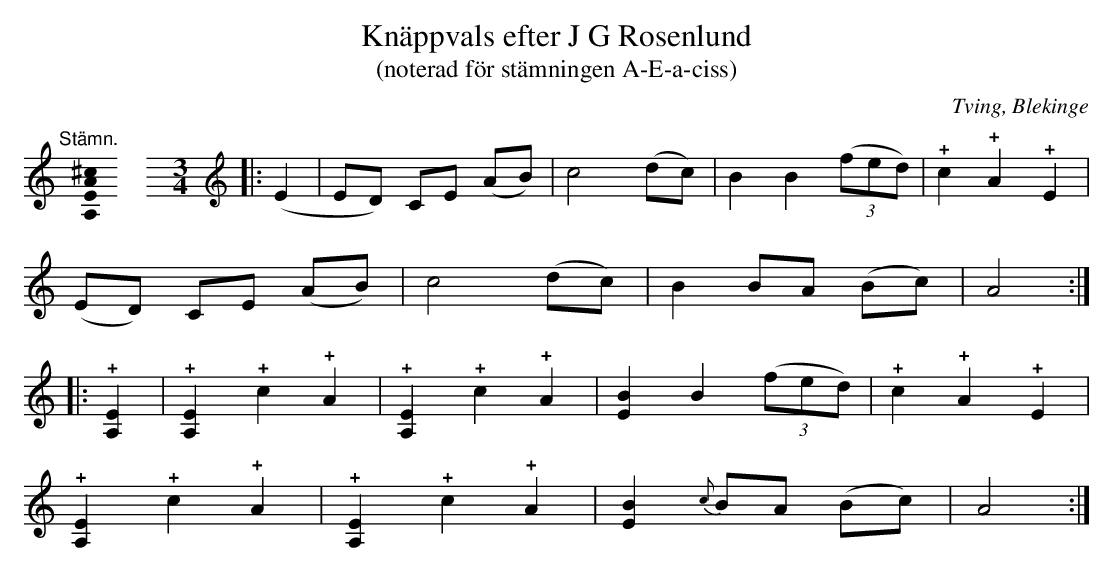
X:1
T:Knäppvals efter J G Rosenlund
T:(noterad för stämningen A-E-a-ciss)
O:Tving, Blekinge
L:1/4
U:o=+open+
M:none
K:C
"@-20,30 Stämn."[A,EA^c]0 \
[M:3/4]\
[K:C clef=treble]\
|: (E | E/D/) C/E/ (A/B/) | c2 (d/c/) | B B ((3f/e/d/) | !+!c !+!A !+!E |
       (E/D/) C/E/ (A/B/) | c2 (d/c/) | B B/A/ (B/c/) | A2 :|
|: !+![A,E] | !+![A,E] !+!c !+!A | !+![A,E] !+!c !+!A | [EB] B ((3f/e/d/) | !+!c !+!A !+!E |
   !+![A,E] !+!c !+!A | !+![A,E] !+!c !+!A | [EB] {c}B/A/ (B/c/) | A2 :|
